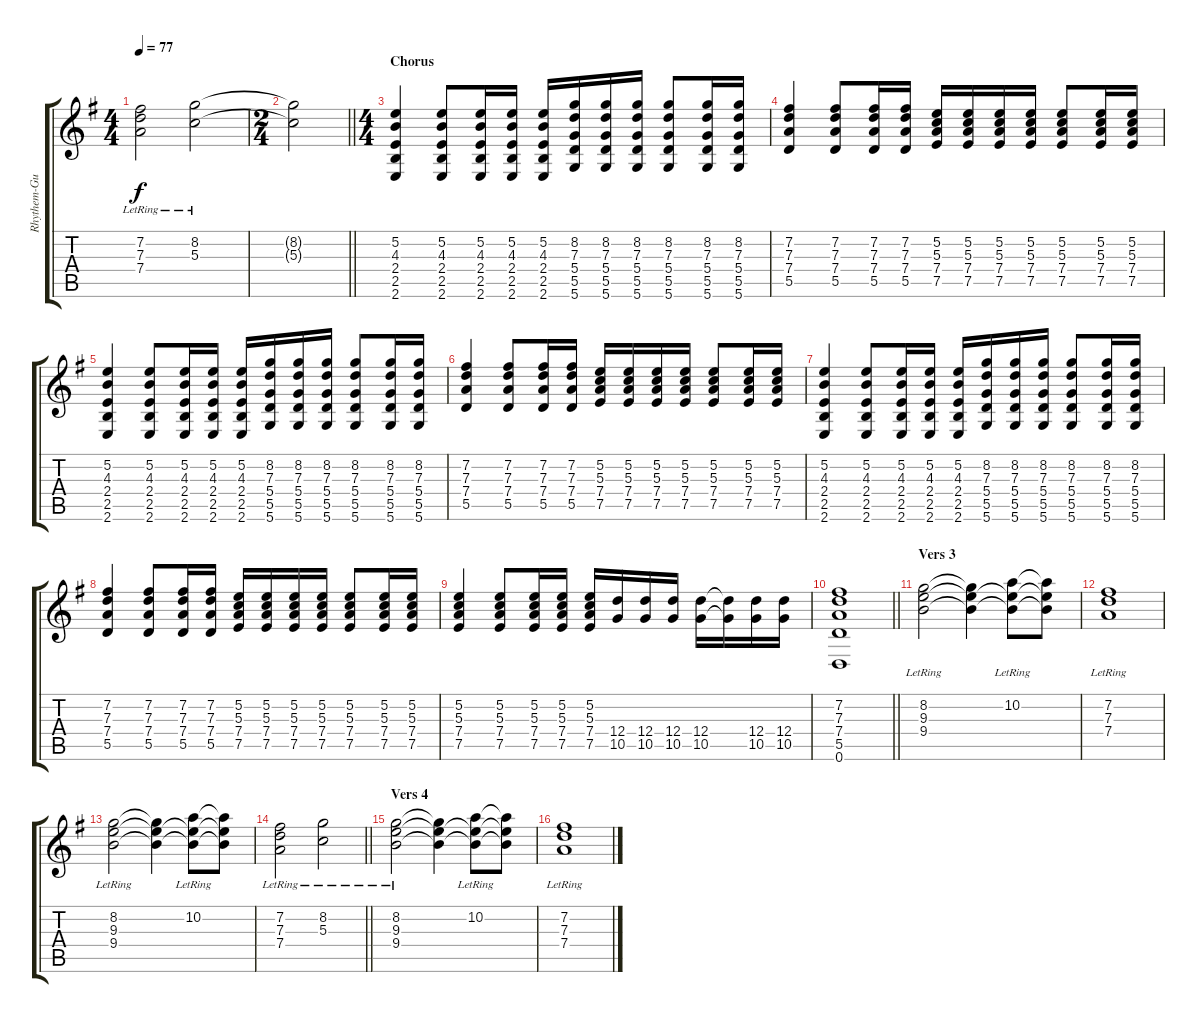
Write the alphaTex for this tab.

\track ("Rhythem-Guitar" "Rhythem-Gu") {instrument electricguitarjazz}
\staff {score tabs}
\tuning (E4 B3 G3 D3 A2 D2) {hide}
\ts (4 4)
\tempo 77
\clef g2
\ks eminor
(7.2{lr} 7.3{lr} 7.4{lr}).2{dy f} (8.2{lr} 5.3).2 |
\ts (2 4)
\barLineRight lightlight
(8.2{t} 5.3{t}).2 |
\ts (4 4)
\section ("" "Chorus")
(5.2 4.3 2.4 2.5 2.6).4 (5.2 4.3 2.4 2.5 2.6).8 (5.2 4.3 2.4 2.5 2.6).16 (5.2 4.3 2.4 2.5 2.6).16 (5.2 4.3 2.4 2.5 2.6).16 (8.2 7.3 5.4 5.5 5.6).16 (8.2 7.3 5.4 5.5 5.6).16 (8.2 7.3 5.4 5.5 5.6).16 (8.2 7.3 5.4 5.5 5.6).8 (8.2 7.3 5.4 5.5 5.6).16 (8.2 7.3 5.4 5.5 5.6).16 |
(7.2 7.3 7.4 5.5).4 (7.2 7.3 7.4 5.5).8 (7.2 7.3 7.4 5.5).16 (7.2 7.3 7.4 5.5).16 (5.2 5.3 7.4 7.5).16 (5.2 5.3 7.4 7.5).16 (5.2 5.3 7.4 7.5).16 (5.2 5.3 7.4 7.5).16 (5.2 5.3 7.4 7.5).8 (5.2 5.3 7.4 7.5).16 (5.2 5.3 7.4 7.5).16 |
(5.2 4.3 2.4 2.5 2.6).4 (5.2 4.3 2.4 2.5 2.6).8 (5.2 4.3 2.4 2.5 2.6).16 (5.2 4.3 2.4 2.5 2.6).16 (5.2 4.3 2.4 2.5 2.6).16 (8.2 7.3 5.4 5.5 5.6).16 (8.2 7.3 5.4 5.5 5.6).16 (8.2 7.3 5.4 5.5 5.6).16 (8.2 7.3 5.4 5.5 5.6).8 (8.2 7.3 5.4 5.5 5.6).16 (8.2 7.3 5.4 5.5 5.6).16 |
(7.2 7.3 7.4 5.5).4 (7.2 7.3 7.4 5.5).8 (7.2 7.3 7.4 5.5).16 (7.2 7.3 7.4 5.5).16 (5.2 5.3 7.4 7.5).16 (5.2 5.3 7.4 7.5).16 (5.2 5.3 7.4 7.5).16 (5.2 5.3 7.4 7.5).16 (5.2 5.3 7.4 7.5).8 (5.2 5.3 7.4 7.5).16 (5.2 5.3 7.4 7.5).16 |
(5.2 4.3 2.4 2.5 2.6).4 (5.2 4.3 2.4 2.5 2.6).8 (5.2 4.3 2.4 2.5 2.6).16 (5.2 4.3 2.4 2.5 2.6).16 (5.2 4.3 2.4 2.5 2.6).16 (8.2 7.3 5.4 5.5 5.6).16 (8.2 7.3 5.4 5.5 5.6).16 (8.2 7.3 5.4 5.5 5.6).16 (8.2 7.3 5.4 5.5 5.6).8 (8.2 7.3 5.4 5.5 5.6).16 (8.2 7.3 5.4 5.5 5.6).16 |
(7.2 7.3 7.4 5.5).4 (7.2 7.3 7.4 5.5).8 (7.2 7.3 7.4 5.5).16 (7.2 7.3 7.4 5.5).16 (5.2 5.3 7.4 7.5).16 (5.2 5.3 7.4 7.5).16 (5.2 5.3 7.4 7.5).16 (5.2 5.3 7.4 7.5).16 (5.2 5.3 7.4 7.5).8 (5.2 5.3 7.4 7.5).16 (5.2 5.3 7.4 7.5).16 |
(5.2 5.3 7.4 7.5).4 (5.2 5.3 7.4 7.5).8 (5.2 5.3 7.4 7.5).16 (5.2 5.3 7.4 7.5).16 (5.2 5.3 7.4 7.5).16 (12.4 10.5).16 (12.4 10.5).16 (12.4 10.5).16 (12.4 10.5).16 (12.4{t} 10.5{t}).16 (12.4 10.5).16 (12.4 10.5).16 |
\barLineRight lightlight
(7.2 7.3 7.4 5.5 0.6).1 |
\section ("" "Vers 3")
(8.2{lr} 9.3{lr} 9.4{lr}).2 (8.2{t} 9.3{t} 9.4{t}).4 (10.2{lr} 9.3{t} 9.4{t}).8 (10.2{t} 9.3{t} 9.4{t}).8 |
(7.2{lr} 7.3{lr} 7.4{lr}).1 |
(8.2{lr} 9.3{lr} 9.4{lr}).2 (8.2{t} 9.3{t} 9.4{t}).4 (10.2{lr} 9.3{t} 9.4{t}).8 (10.2{t} 9.3{t} 9.4{t}).8 |
\barLineRight lightlight
(7.2{lr} 7.3{lr} 7.4{lr}).2 (8.2{lr} 5.3).2 |
\section ("" "Vers 4")
(8.2{lr} 9.3{lr} 9.4{lr}).2 (8.2{t} 9.3{t} 9.4{t}).4 (10.2{lr} 9.3{t} 9.4{t}).8 (10.2{t} 9.3{t} 9.4{t}).8 |
(7.2{lr} 7.3{lr} 7.4{lr}).1
